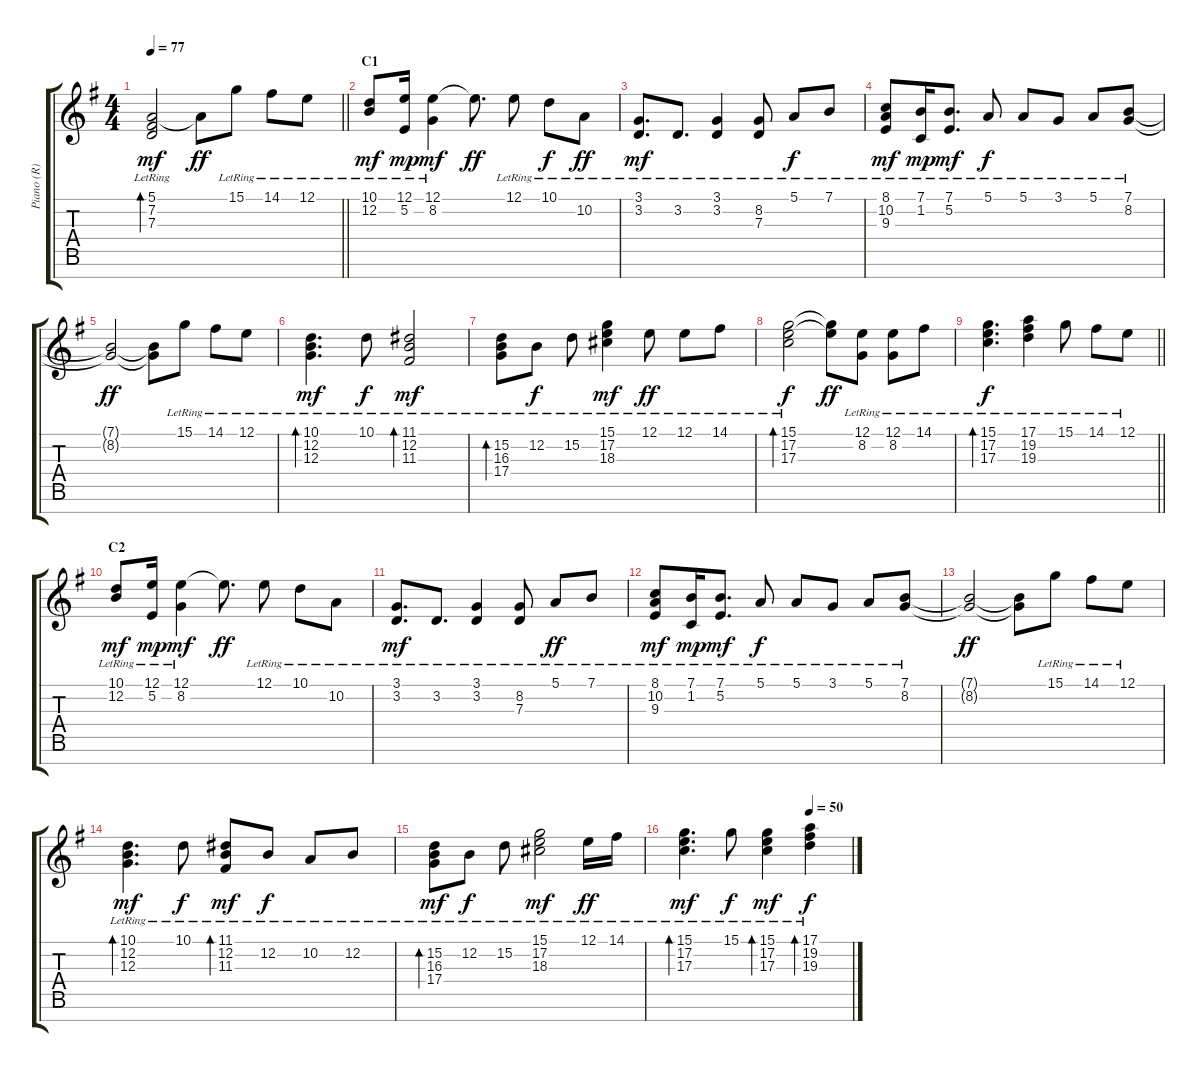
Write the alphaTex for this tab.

\track ("Piano (R)" "Piano (R)") {instrument acousticgrandpiano}
\staff {score tabs}
\tuning (E4 B3 G3 D3 A2 E2 B1) {hide}
\ts (4 4)
\tempo 77
\clef g2
\barLineRight lightlight
\ks g
(5.1{lr} 7.2{lr} 7.3{lr}).2{bd 120 dy mf} 5.1{t}.8{dy ff} 15.1{lr}.8 14.1{lr}.8 12.1{lr}.8 |
\section ("" "C1")
(10.1{lr} 12.2{lr}).8{dy mf} (12.1{lr} 5.2{lr}).16{dy mp} (12.1{lr} 8.2{lr}).4{dy mf} 12.1{t}.8{d dy ff} 12.1{lr}.8 10.1{lr}.8{dy f} 10.2{lr}.8{dy ff} |
(3.1{lr} 3.2{lr}).8{d dy mf} 3.2{lr}.8{d} (3.1{lr} 3.2{lr}).4 (8.2{lr} 7.3{lr}).8 5.1{lr}.8{dy f} 7.1{lr}.8 |
(8.1{lr} 10.2{lr} 9.3{lr}).8{dy mf} (7.1{lr} 1.2{lr}).16{dy mp} (7.1{lr} 5.2{lr}).8{d dy mf} 5.1{lr}.8{dy f} 5.1{lr}.8 3.1{lr}.8 5.1{lr}.8 (7.1{lr} 8.2{lr}).8 |
(7.1{t} 8.2{t}).2{dy ff} (7.1{t} 8.2{t}).8 15.1{lr}.8 14.1{lr}.8 12.1{lr}.8 |
(10.1{lr} 12.2{lr} 12.3{lr}).4{d bd 60 dy mf} 10.1{lr}.8{dy f} (11.1{lr} 12.2{lr} 11.3{lr}).2{bd 60 dy mf} |
(15.2{lr} 16.3{lr} 17.4{lr}).8{bd 120} 12.2{lr}.8{dy f} 15.2{lr}.8 (15.1{lr} 17.2{lr} 18.3{lr}).4{dy mf} 12.1{lr}.8{dy ff} 12.1{lr}.8 14.1{lr}.8 |
(15.1{lr} 17.2{lr} 17.3{lr}).2{bd 60 dy f} (15.1{t} 17.2{t}).8{dy ff} (12.1{lr} 8.2{lr}).8 (12.1{lr} 8.2{lr}).8 14.1{lr}.8 |
\barLineRight lightlight
(15.1{lr} 17.2{lr} 17.3{lr}).4{d bd 60 dy f} (17.1{lr} 19.2{lr} 19.3{lr}).4 15.1{lr}.8 14.1{lr}.8 12.1{lr}.8 |
\section ("" "C2")
(10.1{lr} 12.2{lr}).8{dy mf} (12.1{lr} 5.2{lr}).16{dy mp} (12.1{lr} 8.2{lr}).4{dy mf} 12.1{t}.8{d dy ff} 12.1{lr}.8 10.1{lr}.8 10.2{lr}.8 |
(3.1{lr} 3.2{lr}).8{d dy mf} 3.2{lr}.8{d} (3.1{lr} 3.2{lr}).4 (8.2{lr} 7.3{lr}).8 5.1{lr}.8{dy ff} 7.1{lr}.8 |
(8.1{lr} 10.2{lr} 9.3{lr}).8{dy mf} (7.1{lr} 1.2{lr}).16{dy mp} (7.1{lr} 5.2{lr}).8{d dy mf} 5.1{lr}.8{dy f} 5.1{lr}.8 3.1{lr}.8 5.1{lr}.8 (7.1{lr} 8.2{lr}).8 |
(7.1{t} 8.2{t}).2{dy ff} (7.1{t} 8.2{t}).8 15.1{lr}.8 14.1{lr}.8 12.1{lr}.8 |
(10.1{lr} 12.2{lr} 12.3{lr}).4{d bd 60 dy mf} 10.1{lr}.8{dy f} (11.1{lr} 12.2{lr} 11.3{lr}).8{bd 60 dy mf} 12.2{lr}.8{dy f} 10.2{lr}.8 12.2{lr}.8 |
(15.2{lr} 16.3{lr} 17.4{lr}).8{bd 120 dy mf} 12.2{lr}.8{dy f} 15.2{lr}.8 (15.1{lr} 17.2{lr} 18.3{lr}).2{dy mf} 12.1{lr}.16{dy ff} 14.1{lr}.16 |
\tempo (50 0.75)
(15.1{lr} 17.2{lr} 17.3{lr}).4{d bd 60 dy mf} 15.1{lr}.8{dy f} (15.1{lr} 17.2{lr} 17.3{lr}).4{bd 60 dy mf} (17.1{lr} 19.2{lr} 19.3{lr}).4{bd 60 dy f}
